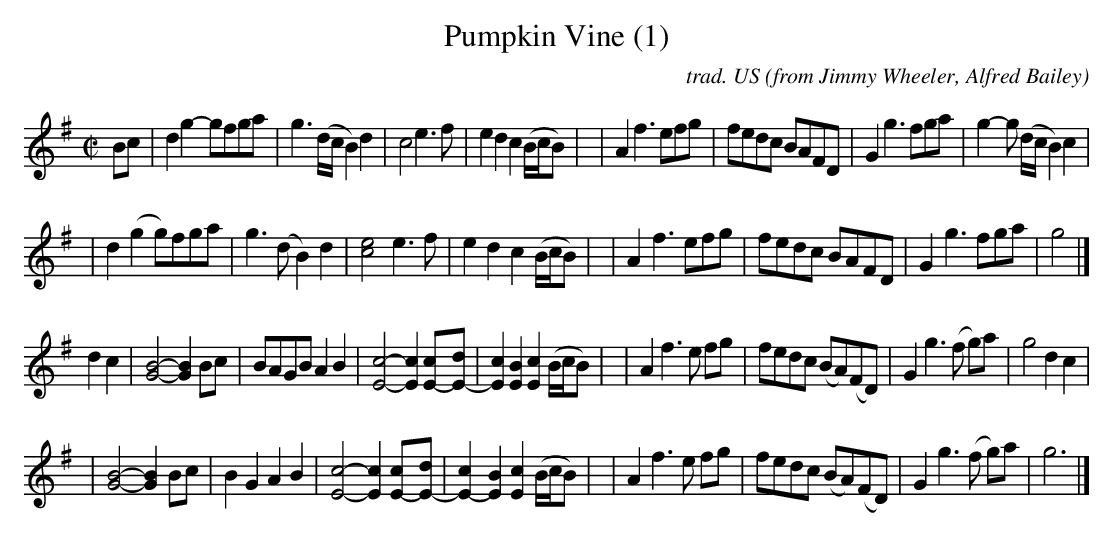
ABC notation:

X:1
T: Pumpkin Vine (1)
C: trad. US
O: from Jimmy Wheeler, Alfred Bailey
M: C|
L: 1/8
K: G
Bc \
| d2g2- gfga | g3(d/c/ B2)d2 | c4 e3f | e2d2c2 (B/c/B) |\
| A2f3 efg | fedc BAFD | G2g3 fga | g2-g (d/c/ B2)c2 |
| d2(g2 g)fga | g3(d B2)d2 | [c4e4] e3f | e2d2c2 (B/c/B) |\
| A2f3 efg | fedc BAFD | G2g3 fga | g4 |]
d2c2 \
| [G4B4]-[G2B2]Bc | BAGB A2B2 | [E4c4]- [E2c2][Ec]-[Ed]- | [E2c2] [E2B2][E2c2](B/c/B) |\
| A2f3e fg | fedc (BA)(FD) | G2g3(f g)a | g4 d2c2 |
| [G4B4]-[G2B2]Bc | B2G2 A2B2 | [E4c4]- [E2c2] [Ec]-[Ed]- | [E2c2]- [E2B2] [E2c2](B/c/B) |\
| A2f3e fg | fedc (BA)(FD) | G2g3(f g)a | g6 |]
